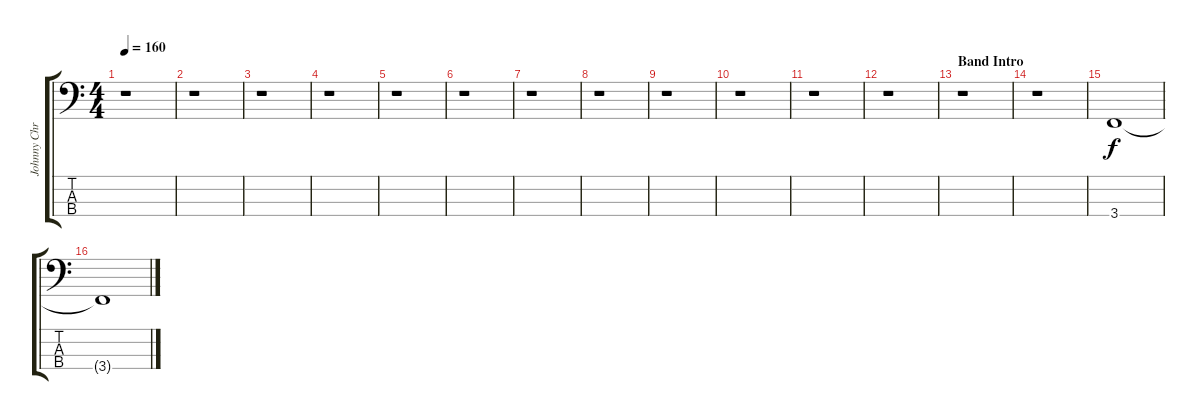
\track ("Johnny Christ" "Johnny Chr") {instrument electricbasspick}
\staff {score tabs}
\tuning (G2 D2 A1 D1) {hide}
\ts (4 4)
\tempo 160
\clef f4
\ks c
r.1{dy f} |
r.1 |
r.1 |
r.1 |
r.1 |
r.1 |
r.1 |
r.1 |
r.1 |
r.1 |
r.1 |
r.1 |
\section ("" "Band Intro")
r.1 |
r.1 |
3.4.1 |
3.4{t}.1
